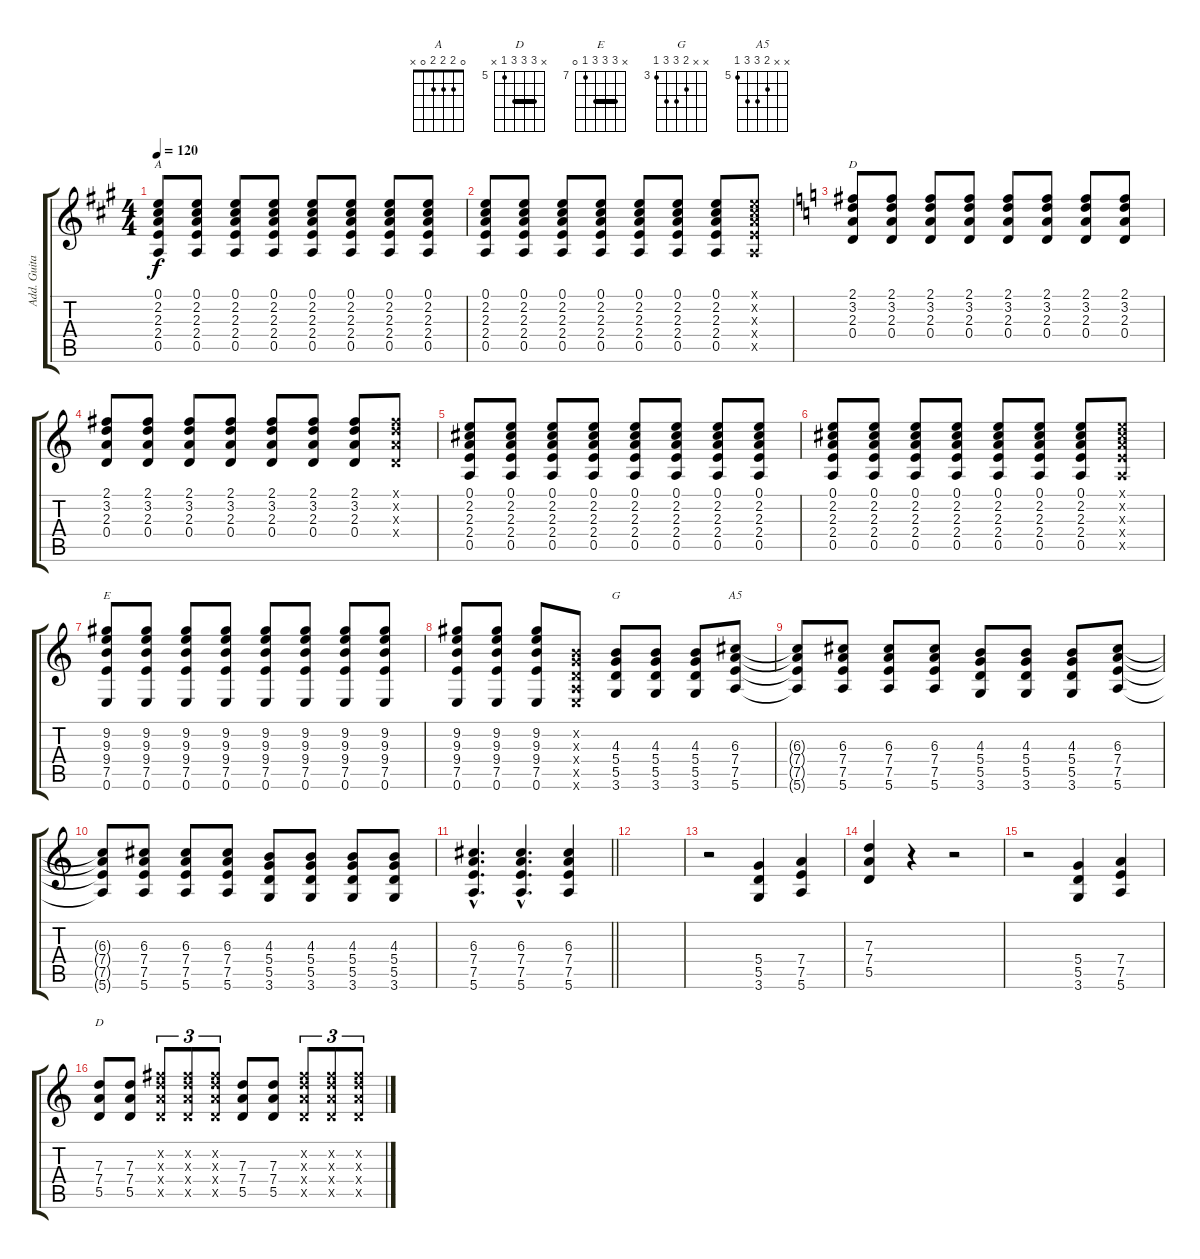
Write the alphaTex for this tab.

\track ("Add. Guitar 1" "Add. Guita") {instrument distortionguitar}
\staff {score tabs}
\tuning (E4 B3 G3 D3 A2 E2) {hide}
\chord ("A" 0 2 2 2 0 x)
\chord ("D" 2 3 2 0 x x) {barre 2}
\chord ("E" x 9 9 9 7 0) {firstfret 7 barre 9}
\chord ("G" x x 4 5 5 3) {firstfret 3}
\chord ("A5" x x 6 7 7 5) {firstfret 5}
\chord ("D" x 7 7 7 5 x) {firstfret 5 barre 7}
\ts (4 4)
\tempo 120
\clef g2
\ks a
(0.1 2.2 2.3 2.4 0.5).8{ch "A" dy f volume 9} (0.1 2.2 2.3 2.4 0.5).8 (0.1 2.2 2.3 2.4 0.5).8 (0.1 2.2 2.3 2.4 0.5).8 (0.1 2.2 2.3 2.4 0.5).8 (0.1 2.2 2.3 2.4 0.5).8 (0.1 2.2 2.3 2.4 0.5).8 (0.1 2.2 2.3 2.4 0.5).8 |
(0.1 2.2 2.3 2.4 0.5).8 (0.1 2.2 2.3 2.4 0.5).8 (0.1 2.2 2.3 2.4 0.5).8 (0.1 2.2 2.3 2.4 0.5).8 (0.1 2.2 2.3 2.4 0.5).8 (0.1 2.2 2.3 2.4 0.5).8 (0.1 2.2 2.3 2.4 0.5).8 (0.1{x} 2.2{x} 2.3{x} 2.4{x} 0.5{x}).8 |
\ks c
(2.1 3.2 2.3 0.4).8{ch "D"} (2.1 3.2 2.3 0.4).8 (2.1 3.2 2.3 0.4).8 (2.1 3.2 2.3 0.4).8 (2.1 3.2 2.3 0.4).8 (2.1 3.2 2.3 0.4).8 (2.1 3.2 2.3 0.4).8 (2.1 3.2 2.3 0.4).8 |
(2.1 3.2 2.3 0.4).8 (2.1 3.2 2.3 0.4).8 (2.1 3.2 2.3 0.4).8 (2.1 3.2 2.3 0.4).8 (2.1 3.2 2.3 0.4).8 (2.1 3.2 2.3 0.4).8 (2.1 3.2 2.3 0.4).8 (2.1{x} 3.2{x} 2.3{x} 0.4{x}).8 |
(0.1 2.2 2.3 2.4 0.5).8 (0.1 2.2 2.3 2.4 0.5).8 (0.1 2.2 2.3 2.4 0.5).8 (0.1 2.2 2.3 2.4 0.5).8 (0.1 2.2 2.3 2.4 0.5).8 (0.1 2.2 2.3 2.4 0.5).8 (0.1 2.2 2.3 2.4 0.5).8 (0.1 2.2 2.3 2.4 0.5).8 |
(0.1 2.2 2.3 2.4 0.5).8 (0.1 2.2 2.3 2.4 0.5).8 (0.1 2.2 2.3 2.4 0.5).8 (0.1 2.2 2.3 2.4 0.5).8 (0.1 2.2 2.3 2.4 0.5).8 (0.1 2.2 2.3 2.4 0.5).8 (0.1 2.2 2.3 2.4 0.5).8 (0.1{x} 2.2{x} 2.3{x} 2.4{x} 0.5{x}).8 |
(9.2 9.3 9.4 7.5 0.6).8{ch "E"} (9.2 9.3 9.4 7.5 0.6).8 (9.2 9.3 9.4 7.5 0.6).8 (9.2 9.3 9.4 7.5 0.6).8 (9.2 9.3 9.4 7.5 0.6).8 (9.2 9.3 9.4 7.5 0.6).8 (9.2 9.3 9.4 7.5 0.6).8 (9.2 9.3 9.4 7.5 0.6).8 |
(9.2 9.3 9.4 7.5 0.6).8 (9.2 9.3 9.4 7.5 0.6).8 (9.2 9.3 9.4 7.5 0.6).8 (0.2{x} 0.3{x} 0.4{x} 0.5{x} 0.6{x}).8 (4.3 5.4 5.5 3.6).8{ch "G"} (4.3 5.4 5.5 3.6).8 (4.3 5.4 5.5 3.6).8 (6.3 7.4 7.5 5.6).8{ch "A5"} |
(6.3{t} 7.4{t} 7.5{t} 5.6{t}).8 (6.3 7.4 7.5 5.6).8 (6.3 7.4 7.5 5.6).8 (6.3 7.4 7.5 5.6).8 (4.3 5.4 5.5 3.6).8 (4.3 5.4 5.5 3.6).8 (4.3 5.4 5.5 3.6).8 (6.3 7.4 7.5 5.6).8 |
(6.3{t} 7.4{t} 7.5{t} 5.6{t}).8 (6.3 7.4 7.5 5.6).8 (6.3 7.4 7.5 5.6).8 (6.3 7.4 7.5 5.6).8 (4.3 5.4 5.5 3.6).8 (4.3 5.4 5.5 3.6).8 (4.3 5.4 5.5 3.6).8 (4.3 5.4 5.5 3.6).8 |
\barLineRight lightlight
(6.3{hac} 7.4{hac} 7.5{hac} 5.6{hac}).4{d} (6.3{hac} 7.4{hac} 7.5{hac} 5.6{hac}).4{d} (6.3 7.4 7.5 5.6).4 |
|
r.2 (5.4 5.5 3.6).4 (7.4 7.5 5.6).4 |
(7.3 7.4 5.5).4 r.4 r.2 |
r.2 (5.4 5.5 3.6).4 (7.4 7.5 5.6).4 |
(7.3 7.4 5.5).8{ch "D"} (7.3 7.4 5.5).8 (7.2{x} 7.3{x} 7.4{x} 5.5{x}).8{tu (3 2)} (7.2{x} 7.3{x} 7.4{x} 5.5{x}).8{tu (3 2)} (7.2{x} 7.3{x} 7.4{x} 5.5{x}).8{tu (3 2)} (7.3 7.4 5.5).8 (7.3 7.4 5.5).8 (7.2{x} 7.3{x} 7.4{x} 5.5{x}).8{tu (3 2)} (7.2{x} 7.3{x} 7.4{x} 5.5{x}).8{tu (3 2)} (7.2{x} 7.3{x} 7.4{x} 5.5{x}).8{tu (3 2)}
